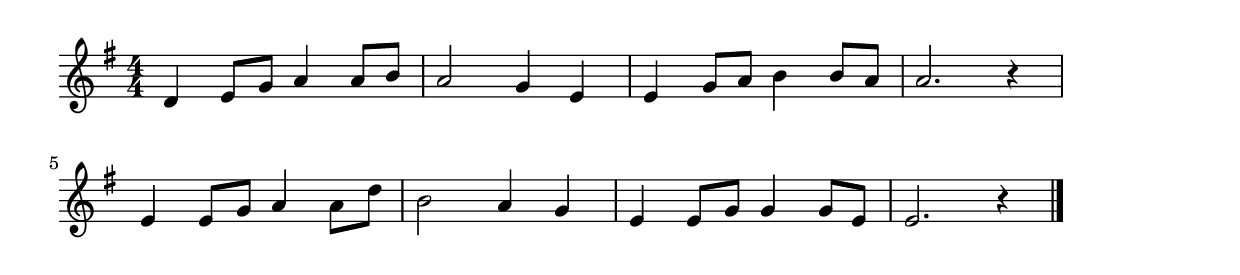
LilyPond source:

\version "2.18.2"
% 竹田の子もりうた(もりもいやがるぼんから)
\score {

  \layout {
    line-width = #170
    indent = 0\mm
  }

  \relative c' {
    \key e \minor
    \time 4/4
    \set Score.tempoHideNote = ##t
\tempo 4=120
    \numericTimeSignature
    d4 e8 g a4 a8 b |
    a2 g4 e |
    e g8 a b4 b8 a |
    a2 . r4 |
    \break
    e4 e8 g a4 a8 d |
    b2 a4 g |
    e e8 g g4 g8 e |
    e2. r4
    \bar "|."
  }
  \midi {}
}